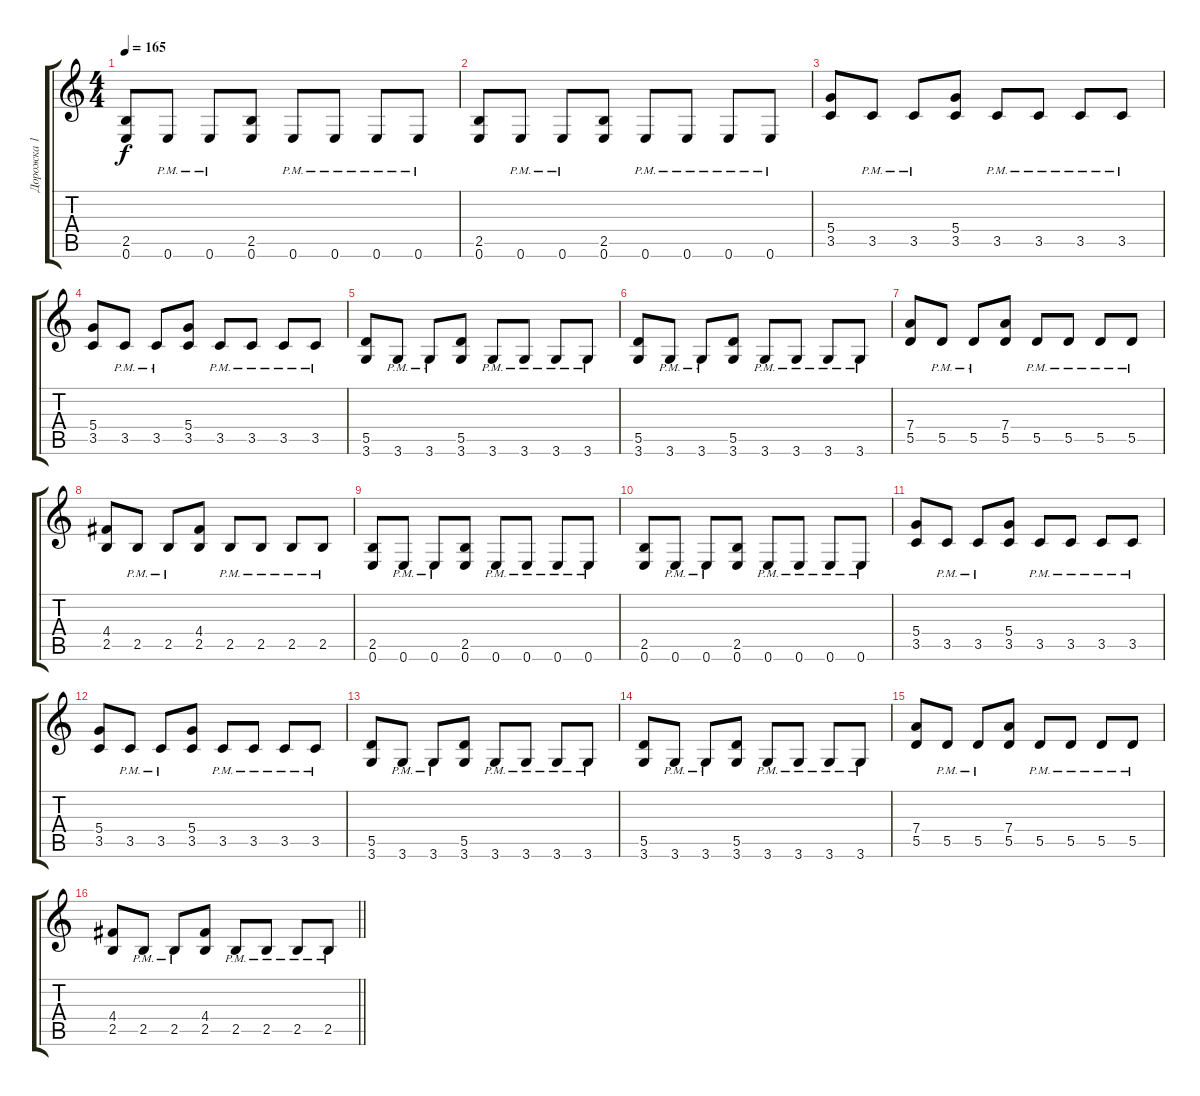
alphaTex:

\track ("Дорожка 1" "Дорожка 1") {instrument distortionguitar}
\staff {score tabs}
\tuning (E4 B3 G3 D3 A2 E2) {hide}
\ts (4 4)
\tempo 165
\clef g2
\ks c
(2.5 0.6).8{dy f} 0.6{pm}.8 0.6{pm}.8 (2.5 0.6).8 0.6{pm}.8 0.6{pm}.8 0.6{pm}.8 0.6{pm}.8 |
(2.5 0.6).8 0.6{pm}.8 0.6{pm}.8 (2.5 0.6).8 0.6{pm}.8 0.6{pm}.8 0.6{pm}.8 0.6{pm}.8 |
(5.4 3.5).8 3.5{pm}.8 3.5{pm}.8 (5.4 3.5).8 3.5{pm}.8 3.5{pm}.8 3.5{pm}.8 3.5{pm}.8 |
(5.4 3.5).8 3.5{pm}.8 3.5{pm}.8 (5.4 3.5).8 3.5{pm}.8 3.5{pm}.8 3.5{pm}.8 3.5{pm}.8 |
(5.5 3.6).8 3.6{pm}.8 3.6{pm}.8 (5.5 3.6).8 3.6{pm}.8 3.6{pm}.8 3.6{pm}.8 3.6{pm}.8 |
(5.5 3.6).8 3.6{pm}.8 3.6{pm}.8 (5.5 3.6).8 3.6{pm}.8 3.6{pm}.8 3.6{pm}.8 3.6{pm}.8 |
(7.4 5.5).8 5.5{pm}.8 5.5{pm}.8 (7.4 5.5).8 5.5{pm}.8 5.5{pm}.8 5.5{pm}.8 5.5{pm}.8 |
(4.4 2.5).8 2.5{pm}.8 2.5{pm}.8 (4.4 2.5).8 2.5{pm}.8 2.5{pm}.8 2.5{pm}.8 2.5{pm}.8 |
(2.5 0.6).8 0.6{pm}.8 0.6{pm}.8 (2.5 0.6).8 0.6{pm}.8 0.6{pm}.8 0.6{pm}.8 0.6{pm}.8 |
(2.5 0.6).8 0.6{pm}.8 0.6{pm}.8 (2.5 0.6).8 0.6{pm}.8 0.6{pm}.8 0.6{pm}.8 0.6{pm}.8 |
(5.4 3.5).8 3.5{pm}.8 3.5{pm}.8 (5.4 3.5).8 3.5{pm}.8 3.5{pm}.8 3.5{pm}.8 3.5{pm}.8 |
(5.4 3.5).8 3.5{pm}.8 3.5{pm}.8 (5.4 3.5).8 3.5{pm}.8 3.5{pm}.8 3.5{pm}.8 3.5{pm}.8 |
(5.5 3.6).8 3.6{pm}.8 3.6{pm}.8 (5.5 3.6).8 3.6{pm}.8 3.6{pm}.8 3.6{pm}.8 3.6{pm}.8 |
(5.5 3.6).8 3.6{pm}.8 3.6{pm}.8 (5.5 3.6).8 3.6{pm}.8 3.6{pm}.8 3.6{pm}.8 3.6{pm}.8 |
(7.4 5.5).8 5.5{pm}.8 5.5{pm}.8 (7.4 5.5).8 5.5{pm}.8 5.5{pm}.8 5.5{pm}.8 5.5{pm}.8 |
\barLineRight lightlight
(4.4 2.5).8 2.5{pm}.8 2.5{pm}.8 (4.4 2.5).8 2.5{pm}.8 2.5{pm}.8 2.5{pm}.8 2.5{pm}.8
